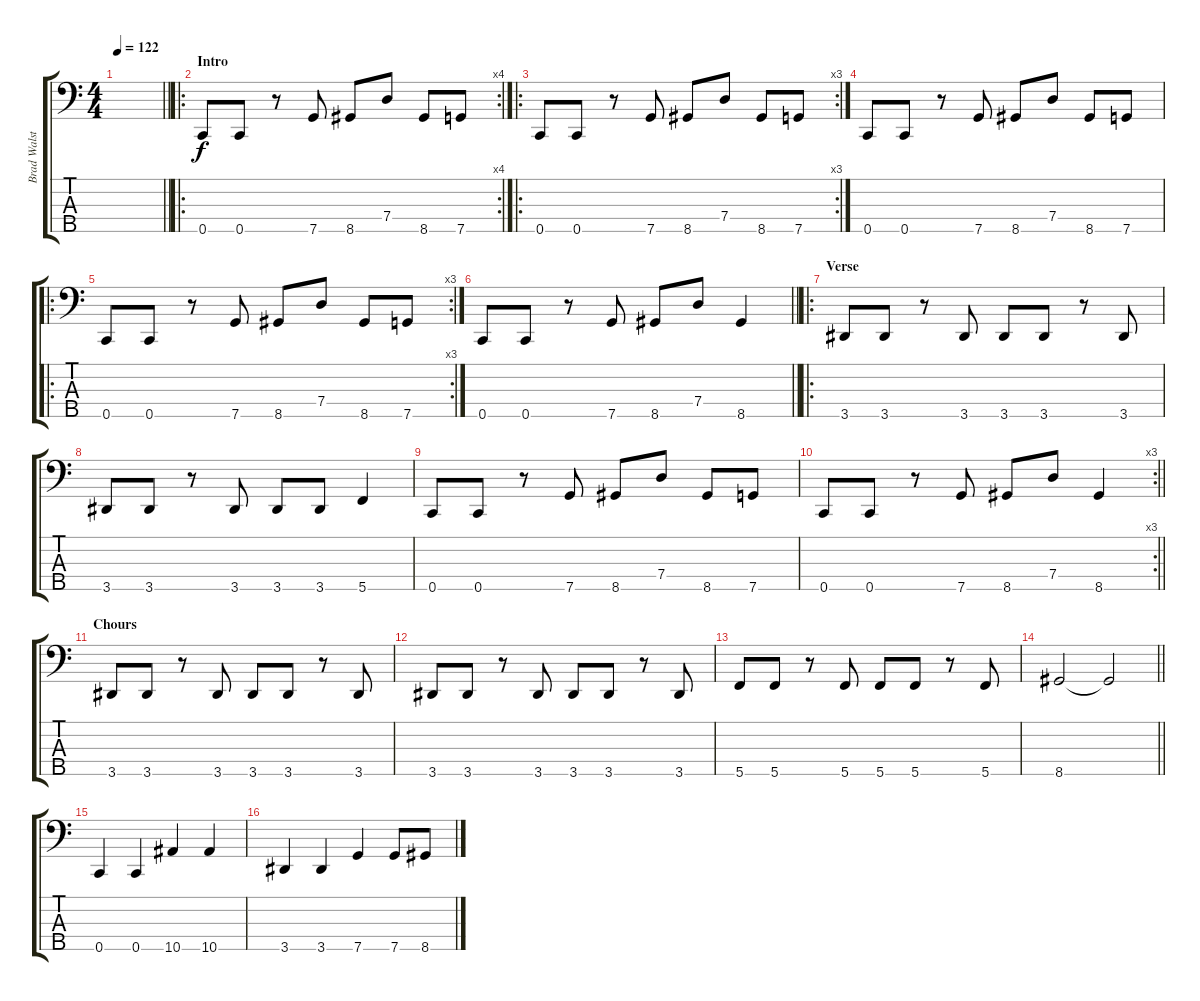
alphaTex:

\track ("Brad Walst-Bass" "Brad Walst") {instrument overdrivenguitar}
\staff {score tabs}
\tuning (A2 F2 C2 G1 C1) {hide}
\ts (4 4)
\tempo 122
\clef f4
\barLineRight lightlight
\ks c
|
\ro
\rc 4
\section ("" "Intro")
0.5.8 0.5.8 r.8 7.5.8 8.5.8 7.4.8 8.5.8 7.5.8 |
\ro
\rc 3
0.5.8 0.5.8 r.8 7.5.8 8.5.8 7.4.8 8.5.8 7.5.8 |
0.5.8 0.5.8 r.8 7.5.8 8.5.8 7.4.8 8.5.8 7.5.8 |
\ro
\rc 3
0.5.8 0.5.8 r.8 7.5.8 8.5.8 7.4.8 8.5.8 7.5.8 |
\barLineRight lightlight
0.5.8 0.5.8 r.8 7.5.8 8.5.8 7.4.8 8.5.4 |
\ro
\section ("" "Verse")
3.5.8 3.5.8 r.8 3.5.8 3.5.8 3.5.8 r.8 3.5.8 |
3.5.8 3.5.8 r.8 3.5.8 3.5.8 3.5.8 5.5.4 |
0.5.8 0.5.8 r.8 7.5.8 8.5.8 7.4.8 8.5.8 7.5.8 |
\rc 3
\barLineRight lightlight
0.5.8 0.5.8 r.8 7.5.8 8.5.8 7.4.8 8.5.4 |
\section ("" "Chours")
3.5.8 3.5.8 r.8 3.5.8 3.5.8 3.5.8 r.8 3.5.8 |
3.5.8 3.5.8 r.8 3.5.8 3.5.8 3.5.8 r.8 3.5.8 |
5.5.8 5.5.8 r.8 5.5.8 5.5.8 5.5.8 r.8 5.5.8 |
\barLineRight lightlight
8.5.2 8.5{t}.2 |
\section ("" "")
0.5.4 0.5.4 10.5.4 10.5.4 |
3.5.4 3.5.4 7.5.4 7.5.8 8.5.8
